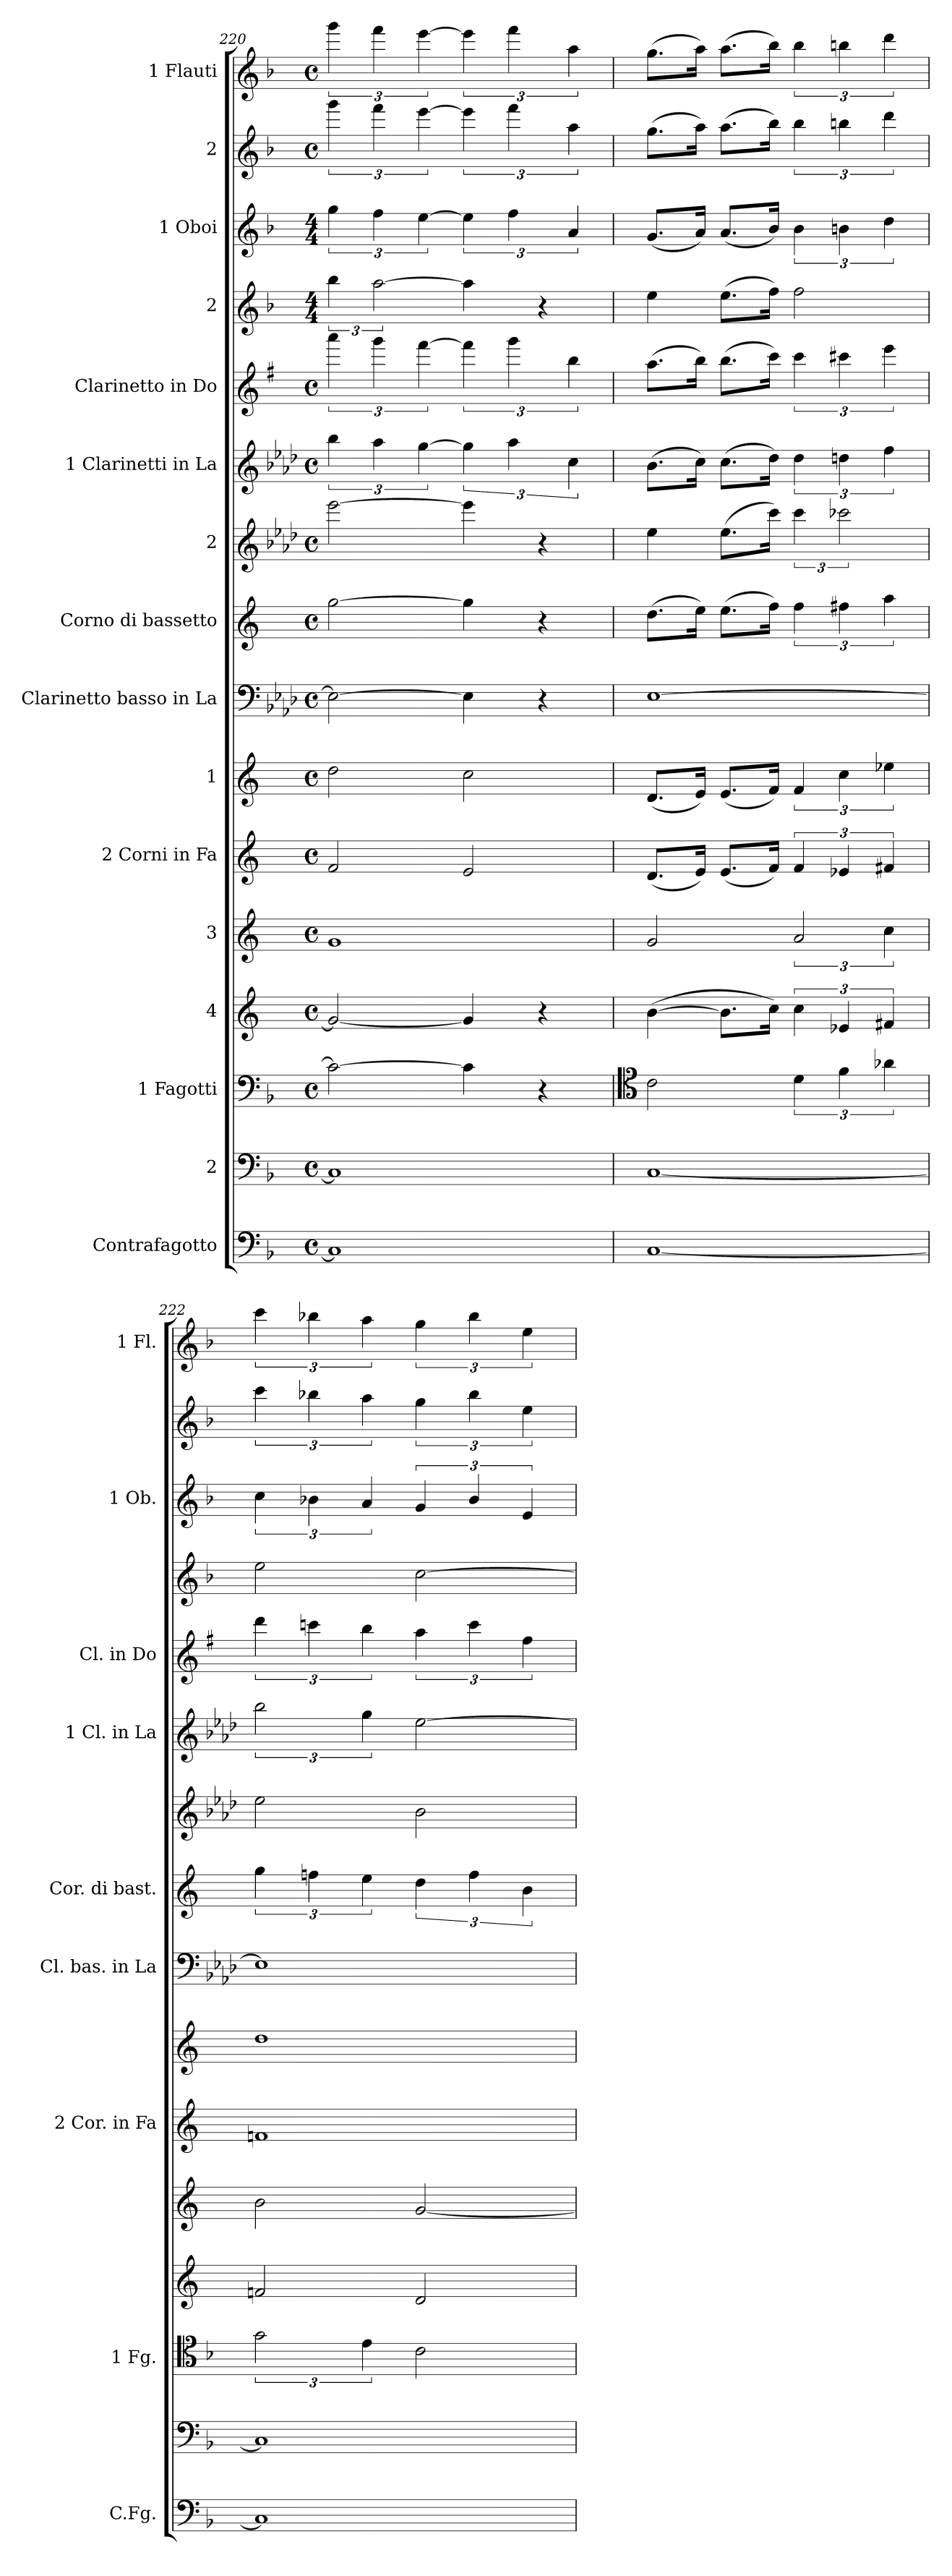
**kern	**kern	**kern	**kern	**kern	**kern	**kern	**kern	**kern	**kern	**kern	**kern	**kern	**kern	**kern	**kern
*part16	*part15	*part14	*part13	*part12	*part11	*part10	*part9	*part8	*part7	*part6	*part5	*part4	*part3	*part2	*part1
*staff16	*staff15	*staff14	*staff13	*staff12	*staff11	*staff10	*staff9	*staff8	*staff7	*staff6	*staff5	*staff4	*staff3	*staff2	*staff1
*I"Contrafagotto	*I"2	*I"1  Fagotti	*I"4	*I"3	*I"2  Corni in Fa	*I"1	*I"Clarinetto basso in La	*I"Corno di bassetto	*I"2	*I"1  Clarinetti in La	*I"Clarinetto in Do	*I"2	*I"1  Oboi	*I"2	*I"1  Flauti
*I'C.Fg.	*	*I'1  Fg.	*	*	*I'2  Cor. in Fa	*	*I'Cl. bas. in La	*I'Cor. di bast.	*	*I'1  Cl. in La	*I'Cl. in Do	*	*I'1  Ob.	*	*I'1  Fl.
*clefF4	*clefF4	*clefF4	*clefG2	*clefG2	*clefG2	*clefG2	*clefF4	*clefG2	*clefG2	*clefG2	*clefG2	*clefG2	*clefG2	*clefG2	*clefG2
*ITrd7c12	*	*	*ITrd4c7	*ITrd4c7	*ITrd4c7	*ITrd4c7	*ITrd2c3	*ITrd4c7	*ITrd2c3	*ITrd2c3	*ITrd1c2	*	*	*	*
*k[b-]	*k[b-]	*k[b-]	*k[b-]	*k[b-]	*k[b-]	*k[b-]	*k[b-]	*k[b-]	*k[b-]	*k[b-]	*k[b-]	*k[b-]	*k[b-]	*k[b-]	*k[b-]
*M4/4	*M4/4	*M4/4	*M4/4	*M4/4	*M4/4	*M4/4	*M4/4	*M4/4	*M4/4	*M4/4	*M4/4	*M4/4	*M4/4	*M4/4	*M4/4
*met(c)	*met(c)	*met(c)	*met(c)	*met(c)	*met(c)	*met(c)	*met(c)	*met(c)	*met(c)	*met(c)	*met(c)	*	*	*met(c)	*met(c)
=220	=220	=220	=220	=220	=220	=220	=220	=220	=220	=220	=220	=220	=220	=220	=220
1CC]	1C]	2c\_	2c/_	1c	2B-/	2g\	2C\_	[2cc\	[2ccc\	6gg\	6ggg\	6bb-\	6gg\	6ggg\	6ggg\
.	.	.	.	.	.	.	.	.	.	6ff\	6fff\	[3aa\	6ff\	6fff\	6fff\
.	.	.	.	.	.	.	.	.	.	[6ee\	[6eee\	.	[6ee\	[6eee\	[6eee\
.	.	4c\]	4c/]	.	2A/	2f\	4C\]	4cc\]	4ccc\]	6ee\]	6eee\]	4aa\]	6ee\]	6eee\]	6eee\]
.	.	.	.	.	.	.	.	.	.	6ff\	6fff\	.	6ff\	6fff\	6fff\
.	.	4r	4r	.	.	.	4r	4r	4r	.	.	4r	.	.	.
.	.	.	.	.	.	.	.	.	.	6a\	6aa\	.	6a/	6aa\	6aa\
=221	=221	=221	=221	=221	=221	=221	=221	=221	=221	=221	=221	=221	=221	=221	=221
*	*	*clefC4	*	*	*	*	*	*	*	*	*	*	*	*	*
[1CC	[1C	2c\	([4e\	2c/	(8.G/L	(8.G/L	[1C	(8.g\L	4cc\	(8.g\L	(8.gg\L	4ee\	(8.g/L	(8.gg\L	(8.gg\L
.	.	.	.	.	16A/Jk)	16A/Jk)	.	16a\Jk)	.	16a\Jk)	16aa\Jk)	.	16a/Jk)	16aa\Jk)	16aa\Jk)
.	.	.	8.e\L]	.	(8.A/L	(8.A/L	.	(8.a\L	(8.cc\L	(8.a\L	(8.aa\L	(8.ee\L	(8.a/L	(8.aa\L	(8.aa\L
.	.	.	16f\Jk)	.	16B-/Jk)	16B-/Jk)	.	16b-\Jk)	16aa\Jk)	16b-\Jk)	16bb-\Jk)	16ff\Jk)	16b-/Jk)	16bb-\Jk)	16bb-\Jk)
.	.	6d\	6f\	3d/	6B-/	6B-/	.	6b-\	6aa\	6b-\	6bb-\	2ff\	6b-\	6bb-\	6bb-\
.	.	6f\	6A-X/	.	6A-X/	6f\	.	6bn\	3aa-X\	6bn\	6bbn\	.	6bn\	6bbn\	6bbn\
.	.	6a-X\	6Bn/	6f\	6Bn/	6a-X\	.	6dd\	.	6dd\	6ddd\	.	6dd\	6ddd\	6ddd\
=222	=222	=222	=222	=222	=222	=222	=222	=222	=222	=222	=222	=222	=222	=222	=222
1CC]	1C]	3g\	2B-X/	2e\	1B-X	1g	1C]	6cc\	2cc\	3gg\	6ccc\	2ee\	6cc\	6ccc\	6ccc\
.	.	.	.	.	.	.	.	6b-X\	.	.	6bb-X\	.	6b-X\	6bb-X\	6bb-X\
.	.	6e\	.	.	.	.	.	6a\	.	6ee\	6aa\	.	6a/	6aa\	6aa\
.	.	2c\	2G/	[2c/	.	.	.	6g\	2g\	[2cc\	6gg\	[2cc\	6g/	6gg\	6gg\
.	.	.	.	.	.	.	.	6b-\	.	.	6bb-\	.	6b-/	6bb-\	6bb-\
.	.	.	.	.	.	.	.	6e\	.	.	6ee\	.	6e/	6ee\	6ee\
=	=	=	=	=	=	=	=	=	=	=	=	=	=	=	=
*-	*-	*-	*-	*-	*-	*-	*-	*-	*-	*-	*-	*-	*-	*-	*-
